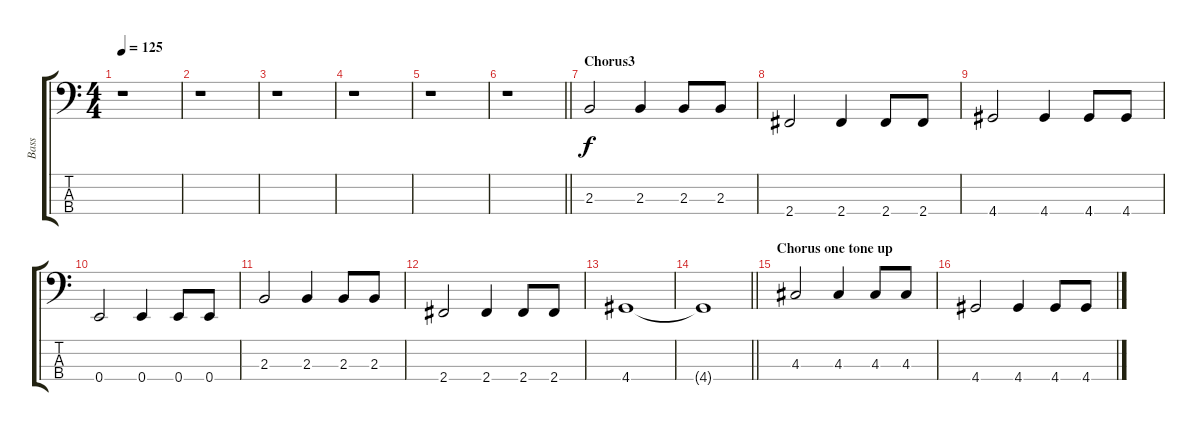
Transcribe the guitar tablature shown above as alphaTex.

\track ("Bass" "Bass") {instrument electricbassfinger}
\staff {score tabs}
\tuning (G2 D2 A1 E1) {hide}
\ts (4 4)
\tempo 125
\clef f4
\ks c
r.1{dy f} |
r.1 |
r.1 |
r.1 |
r.1 |
\barLineRight lightlight
r.1 |
\section ("" "Chorus3")
2.3.2 2.3.4 2.3.8 2.3.8 |
2.4.2 2.4.4 2.4.8 2.4.8 |
4.4.2 4.4.4 4.4.8 4.4.8 |
0.4.2 0.4.4 0.4.8 0.4.8 |
2.3.2 2.3.4 2.3.8 2.3.8 |
2.4.2 2.4.4 2.4.8 2.4.8 |
4.4.1 |
\barLineRight lightlight
4.4{t}.1 |
\section ("" "Chorus one tone up")
4.3.2 4.3.4 4.3.8 4.3.8 |
4.4.2 4.4.4 4.4.8 4.4.8
